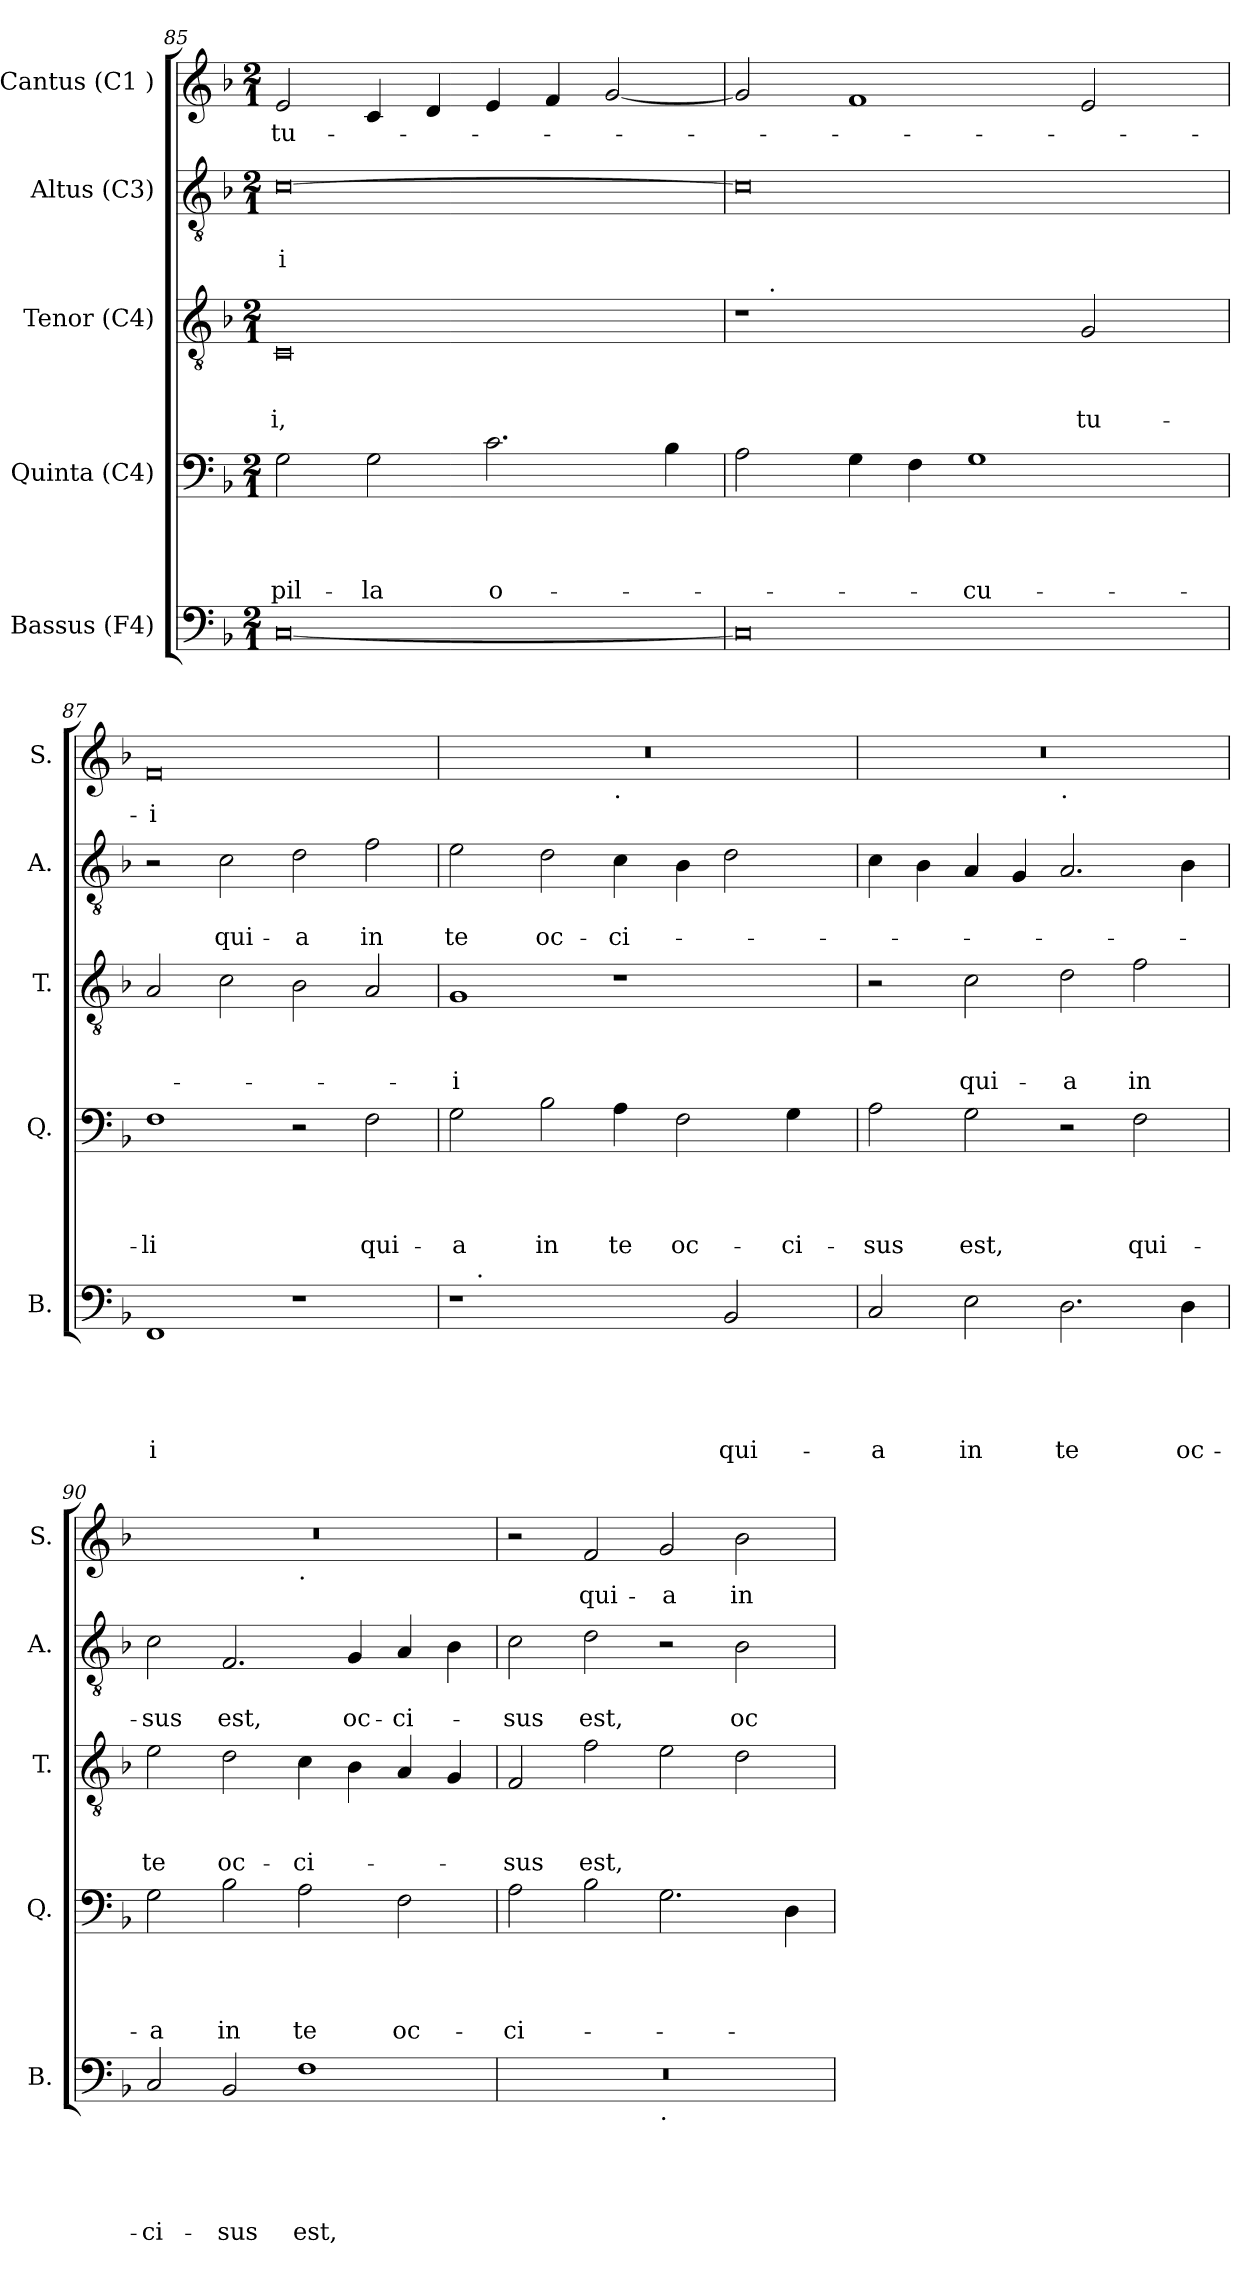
**kern	**text	**text	**text	**text	**text	**kern	**text	**text	**text	**text	**kern	**text	**text	**text	**kern	**text	**text	**kern	**text
*part5	*part5	*part5	*part5	*part5	*part5	*part4	*part4	*part4	*part4	*part4	*part3	*part3	*part3	*part3	*part2	*part2	*part2	*part1	*part1
*staff5	*staff5	*staff5	*staff5	*staff5	*staff5	*staff4	*staff4	*staff4	*staff4	*staff4	*staff3	*staff3	*staff3	*staff3	*staff2	*staff2	*staff2	*staff1	*staff1
*I"Bassus (F4)	*	*	*	*	*	*I"Quinta (C4)	*	*	*	*	*I"Tenor (C4)	*	*	*	*I"Altus (C3)	*	*	*I"Cantus (C1 )	*
*I'B.	*	*	*	*	*	*I'Q.	*	*	*	*	*I'T.	*	*	*	*I'A.	*	*	*I'S.	*
*clefF4	*	*	*	*	*	*clefF4	*	*	*	*	*clefGv2	*	*	*	*clefGv2	*	*	*clefG2	*
*k[b-]	*	*	*	*	*	*k[b-]	*	*	*	*	*k[b-]	*	*	*	*k[b-]	*	*	*k[b-]	*
*F:	*	*	*	*	*	*F:	*	*	*	*	*F:	*	*	*	*F:	*	*	*F:	*
*M2/1	*	*	*	*	*	*M2/1	*	*	*	*	*M2/1	*	*	*	*M2/1	*	*	*M2/1	*
=85	=85	=85	=85	=85	=85	=85	=85	=85	=85	=85	=85	=85	=85	=85	=85	=85	=85	=85	=85
!	!	!	!	!	!	!	!	!	!	!LO:LY:b	!	!	!	!LO:LY:b	!	!	!LO:LY:b	!	!LO:LY:b
[<0C	.	.	.	.	.	2G\	.	.	.	-pil-	0C	.	.	-i,	[>0c	.	-i	2e/	tu-
!	!	!	!	!	!	!	!	!	!	!LO:LY:b	!	!	!	!	!	!	!	!	!
.	.	.	.	.	.	2G\	.	.	.	-la	.	.	.	.	.	.	.	4c/	.
.	.	.	.	.	.	.	.	.	.	.	.	.	.	.	.	.	.	4d/	.
!	!	!	!	!	!	!	!	!	!	!LO:LY:b	!	!	!	!	!	!	!	!	!
.	.	.	.	.	.	2.c\	.	.	.	o-	.	.	.	.	.	.	.	4e/	.
.	.	.	.	.	.	.	.	.	.	.	.	.	.	.	.	.	.	4f/	.
.	.	.	.	.	.	.	.	.	.	.	.	.	.	.	.	.	.	[<2g/	.
.	.	.	.	.	.	4B-\	.	.	.	.	.	.	.	.	.	.	.	.	.
=86	=86	=86	=86	=86	=86	=86	=86	=86	=86	=86	=86	=86	=86	=86	=86	=86	=86	=86	=86
*	*	*	*	*	*	*	*	*	*	*	*^	*	*	*	*	*	*	*	*
0C]	.	.	.	.	.	2A\	.	.	.	.	1r	16.ryy	.	.	.	0c]	.	.	2g/]	.
!	!	!	!	!	!	!	!	!	!	!	!	!LO:TX:a:t=.	!	!	!	!	!	!	!	!
.	.	.	.	.	.	.	.	.	.	.	.	1ryy	.	.	.	.	.	.	.	.
.	.	.	.	.	.	4G\	.	.	.	.	.	.	.	.	.	.	.	.	1f	.
.	.	.	.	.	.	4F\	.	.	.	.	.	.	.	.	.	.	.	.	.	.
!	!	!	!	!	!	!	!	!	!	!LO:LY:b	!	!	!	!	!	!	!	!	!	!
.	.	.	.	.	.	1G	.	.	.	-cu-	2ryy	.	.	.	.	.	.	.	.	.
.	.	.	.	.	.	.	.	.	.	.	.	2ryy	.	.	.	.	.	.	.	.
!	!	!	!	!	!	!	!	!	!	!	!	!	!	!	!LO:LY:b	!	!	!	!	!
.	.	.	.	.	.	.	.	.	.	.	2G/	.	.	.	tu-	.	.	.	2e/	.
.	.	.	.	.	.	.	.	.	.	.	.	4ryy	.	.	.	.	.	.	.	.
.	.	.	.	.	.	.	.	.	.	.	.	8ryy	.	.	.	.	.	.	.	.
.	.	.	.	.	.	.	.	.	.	.	.	32ryy	.	.	.	.	.	.	.	.
!!LO:LB:g=z
=87	=87	=87	=87	=87	=87	=87	=87	=87	=87	=87	=87	=87	=87	=87	=87	=87	=87	=87	=87	=87
!	!	!	!	!	!LO:LY:b	!	!	!	!	!LO:LY:b	!	!	!	!	!	!	!	!	!	!LO:LY:b
*	*	*	*	*	*	*	*	*	*	*	*v	*v	*	*	*	*	*	*	*	*
1FF	.	.	.	.	-i	1F	.	.	.	-li	2A/	.	.	.	2r	.	.	0f	-i
!	!	!	!	!	!	!	!	!	!	!	!	!	!	!	!	!	!LO:LY:b	!	!
.	.	.	.	.	.	.	.	.	.	.	2c\	.	.	.	2c\	.	qui-	.	.
!	!	!	!	!	!	!	!	!	!	!	!	!	!	!	!	!	!LO:LY:b	!	!
1r	.	.	.	.	.	2r	.	.	.	.	2B-\	.	.	.	2d\	.	-a	.	.
!	!	!	!	!	!	!	!	!	!	!LO:LY:b	!	!	!	!	!	!	!LO:LY:b	!	!
.	.	.	.	.	.	2F\	.	.	.	qui-	2A/	.	.	.	2f\	.	in	.	.
=88	=88	=88	=88	=88	=88	=88	=88	=88	=88	=88	=88	=88	=88	=88	=88	=88	=88	=88	=88
!	!	!	!	!	!	!	!	!	!	!LO:LY:b	!	!	!	!LO:LY:b	!	!	!LO:LY:b	!	!
*^	*	*	*	*	*	*	*	*	*	*	*	*	*	*	*	*	*	*^	*
1r	16.ryy	.	.	.	.	.	2G\	.	.	.	-a	1G	.	.	-i	2e\	.	te	0r	1ryy	.
!	!LO:TX:a:t=.	!	!	!	!	!	!	!	!	!	!	!	!	!	!	!	!	!	!	!	!
.	1ryy	.	.	.	.	.	.	.	.	.	.	.	.	.	.	.	.	.	.	.	.
!	!	!	!	!	!	!	!	!	!	!	!LO:LY:b	!	!	!	!	!	!	!LO:LY:b	!	!	!
.	.	.	.	.	.	.	2B-\	.	.	.	in	.	.	.	.	2d\	.	oc-	.	.	.
!	!	!	!	!	!	!	!	!	!	!	!	!	!	!	!	!	!	!	!	!LO:TX:b:t=.	!
!	!	!	!	!	!	!	!	!	!	!	!LO:LY:b	!	!	!	!	!	!	!LO:LY:b	!	!	!
2ryy	.	.	.	.	.	.	4A\	.	.	.	te	1r	.	.	.	4c\	.	-ci-	.	1ryy	.
.	2ryy	.	.	.	.	.	.	.	.	.	.	.	.	.	.	.	.	.	.	.	.
!	!	!	!	!	!	!	!	!	!	!	!LO:LY:b	!	!	!	!	!	!	!	!	!	!
.	.	.	.	.	.	.	2F\	.	.	.	oc-	.	.	.	.	4B-\	.	.	.	.	.
!	!	!	!	!	!	!LO:LY:b	!	!	!	!	!	!	!	!	!	!	!	!	!	!	!
2BB-/	.	.	.	.	.	qui-	.	.	.	.	.	.	.	.	.	2d\	.	.	.	.	.
.	4ryy	.	.	.	.	.	.	.	.	.	.	.	.	.	.	.	.	.	.	.	.
!	!	!	!	!	!	!	!	!	!	!	!LO:LY:b	!	!	!	!	!	!	!	!	!	!
.	.	.	.	.	.	.	4G\	.	.	.	-ci-	.	.	.	.	.	.	.	.	.	.
.	8ryy	.	.	.	.	.	.	.	.	.	.	.	.	.	.	.	.	.	.	.	.
.	32ryy	.	.	.	.	.	.	.	.	.	.	.	.	.	.	.	.	.	.	.	.
=89	=89	=89	=89	=89	=89	=89	=89	=89	=89	=89	=89	=89	=89	=89	=89	=89	=89	=89	=89	=89	=89
!	!	!	!	!	!	!LO:LY:b	!	!	!	!	!LO:LY:b	!	!	!	!	!	!	!	!	!	!
*v	*v	*	*	*	*	*	*	*	*	*	*	*	*	*	*	*	*	*	*	*	*
2C/	.	.	.	.	-a	2A\	.	.	.	-sus	2r	.	.	.	4c\	.	.	0r	1ryy	.
.	.	.	.	.	.	.	.	.	.	.	.	.	.	.	4B-\	.	.	.	.	.
!	!	!	!	!	!LO:LY:b	!	!	!	!	!LO:LY:b	!	!	!	!LO:LY:b	!	!	!	!	!	!
2E\	.	.	.	.	in	2G\	.	.	.	est,	2c\	.	.	qui-	4A/	.	.	.	.	.
.	.	.	.	.	.	.	.	.	.	.	.	.	.	.	4G/	.	.	.	.	.
!	!	!	!	!	!	!	!	!	!	!	!	!	!	!	!	!	!	!	!LO:TX:b:t=.	!
!	!	!	!	!	!LO:LY:b	!	!	!	!	!	!	!	!	!LO:LY:b	!	!	!	!	!	!
2.D\	.	.	.	.	te	2r	.	.	.	.	2d\	.	.	-a	2.A/	.	.	.	1ryy	.
!	!	!	!	!	!	!	!	!	!	!LO:LY:b	!	!	!	!LO:LY:b	!	!	!	!	!	!
.	.	.	.	.	.	2F\	.	.	.	qui-	2f\	.	.	in	.	.	.	.	.	.
!	!	!	!	!	!LO:LY:b	!	!	!	!	!	!	!	!	!	!	!	!	!	!	!
4D\	.	.	.	.	oc-	.	.	.	.	.	.	.	.	.	4B-\	.	.	.	.	.
=90	=90	=90	=90	=90	=90	=90	=90	=90	=90	=90	=90	=90	=90	=90	=90	=90	=90	=90	=90	=90
!	!	!	!	!	!LO:LY:b	!	!	!	!	!LO:LY:b	!	!	!	!LO:LY:b	!	!	!LO:LY:b	!	!	!
2C/	.	.	.	.	-ci-	2G\	.	.	.	-a	2e\	.	.	te	2c\	.	-sus	0r	1ryy	.
!	!	!	!	!	!LO:LY:b	!	!	!	!	!LO:LY:b	!	!	!	!LO:LY:b	!	!	!LO:LY:b	!	!	!
2BB-/	.	.	.	.	-sus	2B-\	.	.	.	in	2d\	.	.	oc-	2.F/	.	est,	.	.	.
!	!	!	!	!	!	!	!	!	!	!	!	!	!	!	!	!	!	!	!LO:TX:b:t=.	!
!	!	!	!	!	!LO:LY:b	!	!	!	!	!LO:LY:b	!	!	!	!LO:LY:b	!	!	!	!	!	!
1F	.	.	.	.	est,	2A\	.	.	.	te	4c\	.	.	-ci-	.	.	.	.	1ryy	.
!	!	!	!	!	!	!	!	!	!	!	!	!	!	!	!	!	!LO:LY:b	!	!	!
.	.	.	.	.	.	.	.	.	.	.	4B-\	.	.	.	4G/	.	oc-	.	.	.
!	!	!	!	!	!	!	!	!	!	!LO:LY:b	!	!	!	!	!	!	!LO:LY:b	!	!	!
.	.	.	.	.	.	2F\	.	.	.	oc-	4A/	.	.	.	4A/	.	-ci-	.	.	.
.	.	.	.	.	.	.	.	.	.	.	4G/	.	.	.	4B-\	.	.	.	.	.
!!LO:PB:g=z
=91	=91	=91	=91	=91	=91	=91	=91	=91	=91	=91	=91	=91	=91	=91	=91	=91	=91	=91	=91	=91
!	!	!	!	!	!	!	!	!	!	!LO:LY:b	!	!	!	!LO:LY:b	!	!	!LO:LY:b	!	!	!
*^	*	*	*	*	*	*	*	*	*	*	*	*	*	*	*	*	*	*v	*v	*
0r	1ryy	.	.	.	.	.	2A\	.	.	.	-ci-	2F/	.	.	-sus	2c\	.	-sus	2r	.
!	!	!	!	!	!	!	!	!	!	!	!	!	!	!	!LO:LY:b	!	!	!LO:LY:b	!	!LO:LY:b
.	.	.	.	.	.	.	2B-\	.	.	.	.	2f\	.	.	est,	2d\	.	est,	2f/	qui-
!	!LO:TX:b:t=.	!	!	!	!	!	!	!	!	!	!	!	!	!	!	!	!	!	!	!
!	!	!	!	!	!	!	!	!	!	!	!	!	!	!	!	!	!	!	!	!LO:LY:b
.	1ryy	.	.	.	.	.	2.G\	.	.	.	.	2e\	.	.	.	2r	.	.	2g/	-a
!	!	!	!	!	!	!	!	!	!	!	!	!	!	!	!	!	!	!LO:LY:b	!	!LO:LY:b
.	.	.	.	.	.	.	.	.	.	.	.	2d\	.	.	.	2B-\	.	oc-	2b-\	in
.	.	.	.	.	.	.	4D\	.	.	.	.	.	.	.	.	.	.	.	.	.
*v	*v	*	*	*	*	*	*	*	*	*	*	*	*	*	*	*	*	*	*	*
=	=	=	=	=	=	=	=	=	=	=	=	=	=	=	=	=	=	=	=
*-	*-	*-	*-	*-	*-	*-	*-	*-	*-	*-	*-	*-	*-	*-	*-	*-	*-	*-	*-
